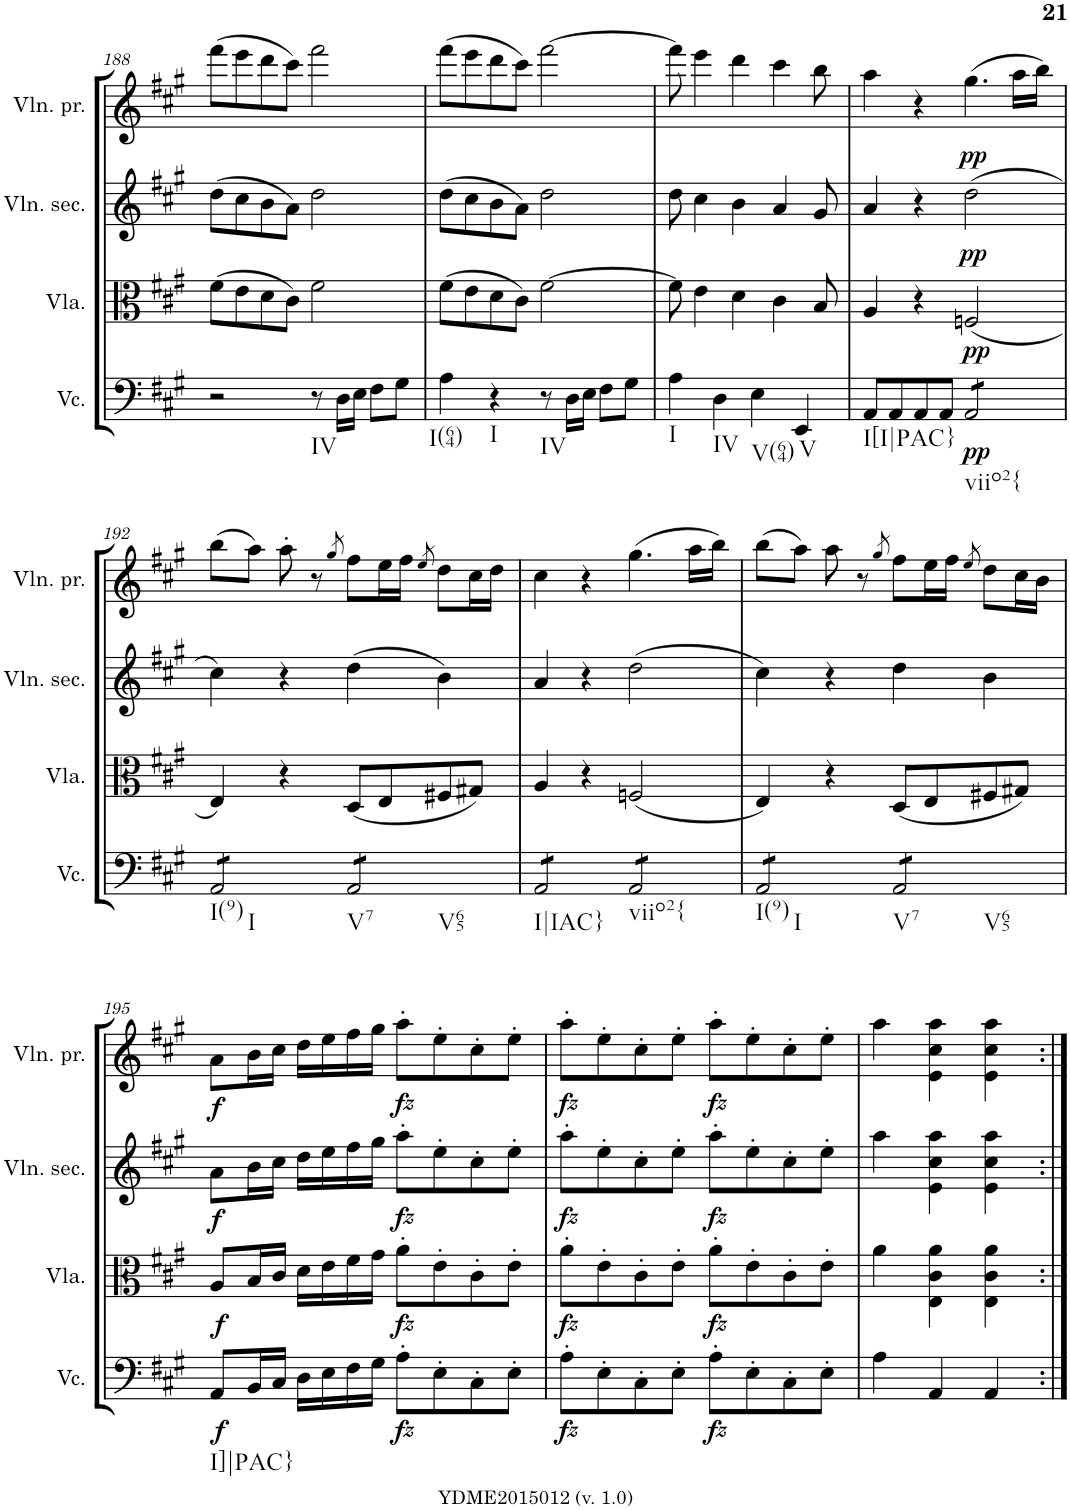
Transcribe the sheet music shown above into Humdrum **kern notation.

**kern	**dynam	**kern	**dynam	**kern	**dynam	**kern	**dynam
*part4	*part4	*part3	*part3	*part2	*part2	*part1	*part1
*staff4	*staff4	*staff3	*staff3	*staff2	*staff2	*staff1	*staff1
*I"Violoncelle	*	*I"Viola	*	*I"Violino secondo	*	*I"Violino primo	*
*I'Vc.	*	*I'Vla.	*	*I'Vln. sec.	*	*I'Vln. pr.	*
!!LO:PB:g=z
*clefF4	*	*clefC3	*	*clefG2	*	*clefG2	*
*k[f#c#g#]	*	*k[f#c#g#]	*	*k[f#c#g#]	*	*k[f#c#g#]	*
*A:	*	*A:	*	*A:	*	*A:	*
*M4/4	*	*M4/4	*	*M4/4	*	*M4/4	*
*met(c)	*	*met(c)	*	*met(c)	*	*met(c)	*
=188	=188	=188	=188	=188	=188	=188	=188
2r	.	(>8f#\L	.	(>8dd\L	.	(>8fff#\L	.
.	.	8e\	.	8cc#\	.	8eee\	.
.	.	8d\	.	8b\	.	8ddd\	.
.	.	8c#\J)	.	8a\J)	.	8ccc#\J)	.
!LO:TX:b:t=IV	!	!	!	!	!	!	!
8r	.	2f#\	.	2dd\	.	2fff#\	.
16D\LL	.	.	.	.	.	.	.
16E\JJ	.	.	.	.	.	.	.
8F#\L	.	.	.	.	.	.	.
8G#\J	.	.	.	.	.	.	.
=189	=189	=189	=189	=189	=189	=189	=189
!LO:TX:b:t=I(64)	!	!	!	!	!	!	!
4A\	.	(>8f#\L	.	(>8dd\L	.	(>8fff#\L	.
.	.	8e\	.	8cc#\	.	8eee\	.
!LO:TX:b:t=I	!	!	!	!	!	!	!
4r	.	8d\	.	8b\	.	8ddd\	.
.	.	8c#\J)	.	8a\J)	.	8ccc#\J)	.
!LO:TX:b:t=IV	!	!	!	!	!	!	!
8r	.	[2f#\	.	2dd\	.	[2fff#\	.
16D\LL	.	.	.	.	.	.	.
16E\JJ	.	.	.	.	.	.	.
8F#\L	.	.	.	.	.	.	.
8G#\J	.	.	.	.	.	.	.
=190	=190	=190	=190	=190	=190	=190	=190
!LO:TX:b:t=I	!	!	!	!	!	!	!
4A\	.	8f#\]	.	8dd\	.	8fff#\]	.
.	.	4e\	.	4cc#\	.	4eee\	.
!LO:TX:b:t=IV	!	!	!	!	!	!	!
4D\	.	.	.	.	.	.	.
.	.	4d\	.	4b\	.	4ddd\	.
!LO:TX:b:t=V(64)	!	!	!	!	!	!	!
4E\	.	.	.	.	.	.	.
.	.	4c#\	.	4a/	.	4ccc#\	.
!LO:TX:b:t=V	!	!	!	!	!	!	!
4EE/	.	.	.	.	.	.	.
.	.	8B/	.	8g#/	.	8bb\	.
=191	=191	=191	=191	=191	=191	=191	=191
!LO:TX:b:t=I[I|PAC}	!	!	!	!	!	!	!
8AA/L	.	4A/	.	4a/	.	4aa\	.
8AA/	.	.	.	.	.	.	.
8AA/	.	4r	.	4r	.	4r	.
8AA/J	.	.	.	.	.	.	.
!LO:TX:b:t=viio2{	!	!	!	!	!	!	!
!	!LO:DY:b	!	!LO:DY:b	!	!LO:DY:b	!	!LO:DY:b
*tremolo	*	*	*	*	*	*	*
8AA/L	pp	(<2Fn/	pp	(>2dd\	pp	(>4.gg#\	pp
8AA/	.	.	.	.	.	.	.
8AA/	.	.	.	.	.	.	.
8AA/J	.	.	.	.	.	16aa\LL	.
.	.	.	.	.	.	16bb\JJ)	.
!!LO:LB:g=z
=192	=192	=192	=192	=192	=192	=192	=192
!LO:TX:b:t=I(9)	!	!	!	!	!	!	!
!LO:TX:b:t=I	!	!	!	!	!	!	!
8AA/L	.	4E/)	.	4cc#\)	.	(>8bb\L	.
8AA/	.	.	.	.	.	8aa\J)	.
8AA/	.	4r	.	4r	.	8aa'\	.
8AA/J	.	.	.	.	.	8r	.
.	.	.	.	.	.	8qgg#/	.
!LO:TX:b:t=V7	!	!	!	!	!	!	!
!LO:TX:b:t=V65	!	!	!	!	!	!	!
8AA/L	.	(<8D/L	.	(>4dd\	.	8ff#\L	.
8AA/	.	8E/	.	.	.	16ee\L	.
.	.	.	.	.	.	16ff#\JJ	.
.	.	.	.	.	.	8qee/	.
8AA/	.	8F#X/	.	4b\)	.	8dd\L	.
8AA/J	.	8G#X/J)	.	.	.	16cc#\L	.
.	.	.	.	.	.	16dd\JJ	.
=193	=193	=193	=193	=193	=193	=193	=193
!LO:TX:b:t=I|IAC}	!	!	!	!	!	!	!
8AA/L	.	4A/	.	4a/	.	4cc#\	.
8AA/	.	.	.	.	.	.	.
8AA/	.	4r	.	4r	.	4r	.
8AA/J	.	.	.	.	.	.	.
!LO:TX:b:t=viio2{	!	!	!	!	!	!	!
8AA/L	.	(<2Fn/	.	(>2dd\	.	(>4.gg#\	.
8AA/	.	.	.	.	.	.	.
8AA/	.	.	.	.	.	.	.
8AA/J	.	.	.	.	.	16aa\LL	.
.	.	.	.	.	.	16bb\JJ)	.
=194	=194	=194	=194	=194	=194	=194	=194
!LO:TX:b:t=I(9)	!	!	!	!	!	!	!
!LO:TX:b:t=I	!	!	!	!	!	!	!
8AA/L	.	4E/)	.	4cc#\)	.	(>8bb\L	.
8AA/	.	.	.	.	.	8aa\J)	.
8AA/	.	4r	.	4r	.	8aa\	.
8AA/J	.	.	.	.	.	8r	.
.	.	.	.	.	.	8qgg#/	.
!LO:TX:b:t=V7	!	!	!	!	!	!	!
!LO:TX:b:t=V65	!	!	!	!	!	!	!
8AA/L	.	(<8D/L	.	4dd\	.	8ff#\L	.
8AA/	.	8E/	.	.	.	16ee\L	.
.	.	.	.	.	.	16ff#\JJ	.
.	.	.	.	.	.	8qee/	.
8AA/	.	8F#X/	.	4b\	.	8dd\L	.
8AA/J	.	8G#X/J)	.	.	.	16cc#\L	.
*Xtremolo	*	*	*	*	*	*	*
.	.	.	.	.	.	16b\JJ	.
!!LO:LB:g=z
=195	=195	=195	=195	=195	=195	=195	=195
!LO:TX:b:t=I]|PAC}	!	!	!	!	!	!	!
!	!LO:DY:b	!	!LO:DY:b	!	!LO:DY:b	!	!LO:DY:b
8AA/L	f	8A/L	f	8a\L	f	8a\L	f
16BB/L	.	16B/L	.	16b\L	.	16b\L	.
16C#/JJ	.	16c#/JJ	.	16cc#\JJ	.	16cc#\JJ	.
16D\LL	.	16d\LL	.	16dd\LL	.	16dd\LL	.
16E\	.	16e\	.	16ee\	.	16ee\	.
16F#\	.	16f#\	.	16ff#\	.	16ff#\	.
16G#\JJ	.	16g#\JJ	.	16gg#\JJ	.	16gg#\JJ	.
!	!LO:DY:b	!	!LO:DY:b	!	!LO:DY:b	!	!LO:DY:b
8A'\L	fz	8a'\L	fz	8aa'\L	fz	8aa'\L	fz
8E'\	.	8e'\	.	8ee'\	.	8ee'\	.
8C#'\	.	8c#'\	.	8cc#'\	.	8cc#'\	.
8E'\J	.	8e'\J	.	8ee'\J	.	8ee'\J	.
=196	=196	=196	=196	=196	=196	=196	=196
!	!LO:DY:b	!	!LO:DY:b	!	!LO:DY:b	!	!LO:DY:b
8A'\L	fz	8a'\L	fz	8aa'\L	fz	8aa'\L	fz
8E'\	.	8e'\	.	8ee'\	.	8ee'\	.
8C#'\	.	8c#'\	.	8cc#'\	.	8cc#'\	.
8E'\J	.	8e'\J	.	8ee'\J	.	8ee'\J	.
!	!LO:DY:b	!	!LO:DY:b	!	!LO:DY:b	!	!LO:DY:b
8A'\L	fz	8a'\L	fz	8aa'\L	fz	8aa'\L	fz
8E'\	.	8e'\	.	8ee'\	.	8ee'\	.
8C#'\	.	8c#'\	.	8cc#'\	.	8cc#'\	.
8E'\J	.	8e'\J	.	8ee'\J	.	8ee'\J	.
=197	=197	=197	=197	=197	=197	=197	=197
4A\	.	4a\	.	4aa\	.	4aa\	.
4AA/	.	4E\ 4c#\ 4a\	.	4e\ 4cc#\ 4aa\	.	4e\ 4cc#\ 4aa\	.
4AA/	.	4E\ 4c#\ 4a\	.	4e\ 4cc#\ 4aa\	.	4e\ 4cc#\ 4aa\	.
=:|!	=:|!	=:|!	=:|!	=:|!	=:|!	=:|!	=:|!
*-	*-	*-	*-	*-	*-	*-	*-
